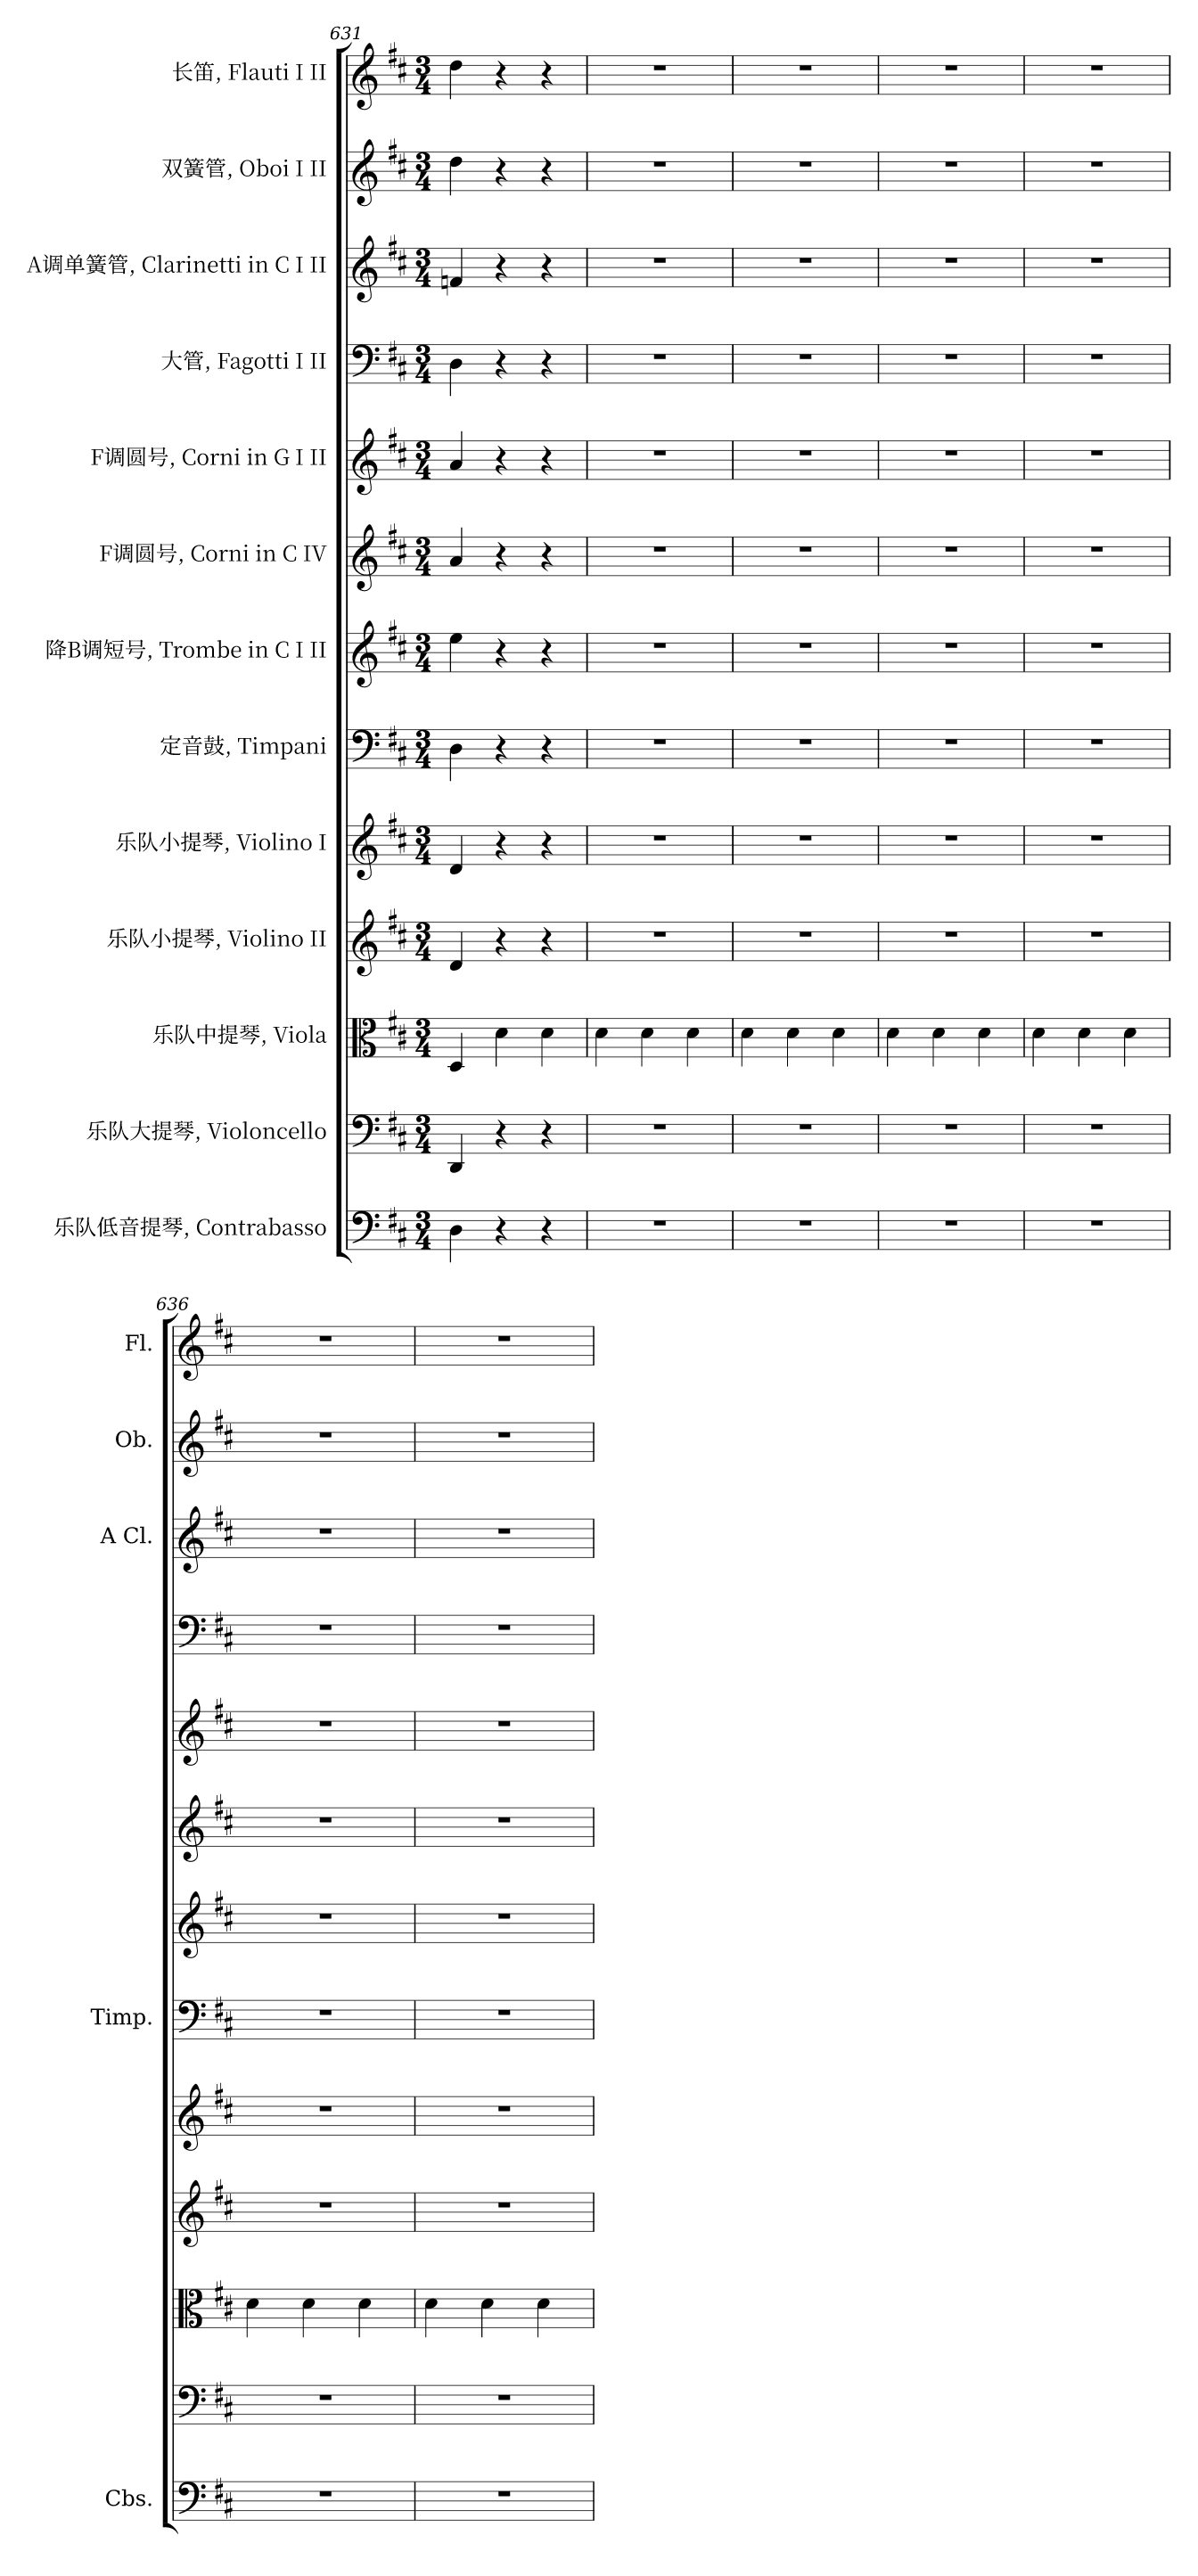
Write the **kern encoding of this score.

**kern	**kern	**kern	**kern	**kern	**kern	**kern	**kern	**kern	**kern	**kern	**kern	**kern
*part13	*part12	*part11	*part10	*part9	*part8	*part7	*part6	*part5	*part4	*part3	*part2	*part1
*staff13	*staff12	*staff11	*staff10	*staff9	*staff8	*staff7	*staff6	*staff5	*staff4	*staff3	*staff2	*staff1
*I"乐队低音提琴, Contrabasso	*I"乐队大提琴, Violoncello	*I"乐队中提琴, Viola	*I"乐队小提琴, Violino II	*I"乐队小提琴, Violino I	*I"定音鼓, Timpani	*I"降B调短号, Trombe in C I II	*I"F调圆号, Corni in C IV	*I"F调圆号, Corni in G I II	*I"大管, Fagotti I II	*I"A调单簧管, Clarinetti in C I II	*I"双簧管, Oboi I II	*I"长笛, Flauti I II
*I'Cbs.	*	*	*	*	*I'Timp.	*	*	*	*	*I'A Cl.	*I'Ob.	*I'Fl.
*clefF4	*clefF4	*clefC3	*clefG2	*clefG2	*clefF4	*clefG2	*clefG2	*clefG2	*clefF4	*clefG2	*clefG2	*clefG2
*ITrd7c12	*	*	*	*	*	*ITrd1c2	*ITrd4c7	*ITrd4c7	*	*ITrd2c3	*	*
*k[f#c#]	*k[f#c#]	*k[f#c#]	*k[f#c#]	*k[f#c#]	*k[f#c#]	*k[]	*k[f#]	*k[f#]	*k[f#c#]	*k[f#c#g#d#a#]	*k[f#c#]	*k[f#c#]
*M3/4	*M3/4	*M3/4	*M3/4	*M3/4	*M3/4	*M3/4	*M3/4	*M3/4	*M3/4	*M3/4	*M3/4	*M3/4
*MM350	*MM350	*MM350	*MM350	*MM350	*MM350	*MM350	*MM350	*MM350	*MM350	*MM350	*MM350	*MM350
=631	=631	=631	=631	=631	=631	=631	=631	=631	=631	=631	=631	=631
4DD\	4DD/	4D/	4d/	4d/	4D\	4dd\	4d/	4d/	4D\	4dn/	4dd\	4dd\
4r	4r	4d\	4r	4r	4r	4r	4r	4r	4r	4r	4r	4r
*	*	*	*	*	*	*	*	*	*	*	*	*MM318
4r	4r	4d\	4r	4r	4r	4r	4r	4r	4r	4r	4r	4r
!!LO:PB:g=z
=632	=632	=632	=632	=632	=632	=632	=632	=632	=632	=632	=632	=632
*	*	*	*	*	*	*	*	*	*	*	*	*MM350
2.r	2.r	4d\	2.r	2.r	2.r	2.r	2.r	2.r	2.r	2.r	2.r	2.r
.	.	4d\	.	.	.	.	.	.	.	.	.	.
.	.	4d\	.	.	.	.	.	.	.	.	.	.
=633	=633	=633	=633	=633	=633	=633	=633	=633	=633	=633	=633	=633
*	*	*	*	*	*	*	*	*	*	*	*	*MM350
2.r	2.r	4d\	2.r	2.r	2.r	2.r	2.r	2.r	2.r	2.r	2.r	2.r
.	.	4d\	.	.	.	.	.	.	.	.	.	.
.	.	4d\	.	.	.	.	.	.	.	.	.	.
=634	=634	=634	=634	=634	=634	=634	=634	=634	=634	=634	=634	=634
*	*	*	*	*	*	*	*	*	*	*	*	*MM350
2.r	2.r	4d\	2.r	2.r	2.r	2.r	2.r	2.r	2.r	2.r	2.r	2.r
.	.	4d\	.	.	.	.	.	.	.	.	.	.
.	.	4d\	.	.	.	.	.	.	.	.	.	.
=635	=635	=635	=635	=635	=635	=635	=635	=635	=635	=635	=635	=635
*	*	*	*	*	*	*	*	*	*	*	*	*MM350
2.r	2.r	4d\	2.r	2.r	2.r	2.r	2.r	2.r	2.r	2.r	2.r	2.r
.	.	4d\	.	.	.	.	.	.	.	.	.	.
.	.	4d\	.	.	.	.	.	.	.	.	.	.
=636	=636	=636	=636	=636	=636	=636	=636	=636	=636	=636	=636	=636
*	*	*	*	*	*	*	*	*	*	*	*	*MM350
2.r	2.r	4d\	2.r	2.r	2.r	2.r	2.r	2.r	2.r	2.r	2.r	2.r
.	.	4d\	.	.	.	.	.	.	.	.	.	.
.	.	4d\	.	.	.	.	.	.	.	.	.	.
=637	=637	=637	=637	=637	=637	=637	=637	=637	=637	=637	=637	=637
*	*	*	*	*	*	*	*	*	*	*	*	*MM347
2.r	2.r	4d\	2.r	2.r	2.r	2.r	2.r	2.r	2.r	2.r	2.r	2.r
.	.	4d\	.	.	.	.	.	.	.	.	.	.
.	.	4d\	.	.	.	.	.	.	.	.	.	.
=	=	=	=	=	=	=	=	=	=	=	=	=
*-	*-	*-	*-	*-	*-	*-	*-	*-	*-	*-	*-	*-
